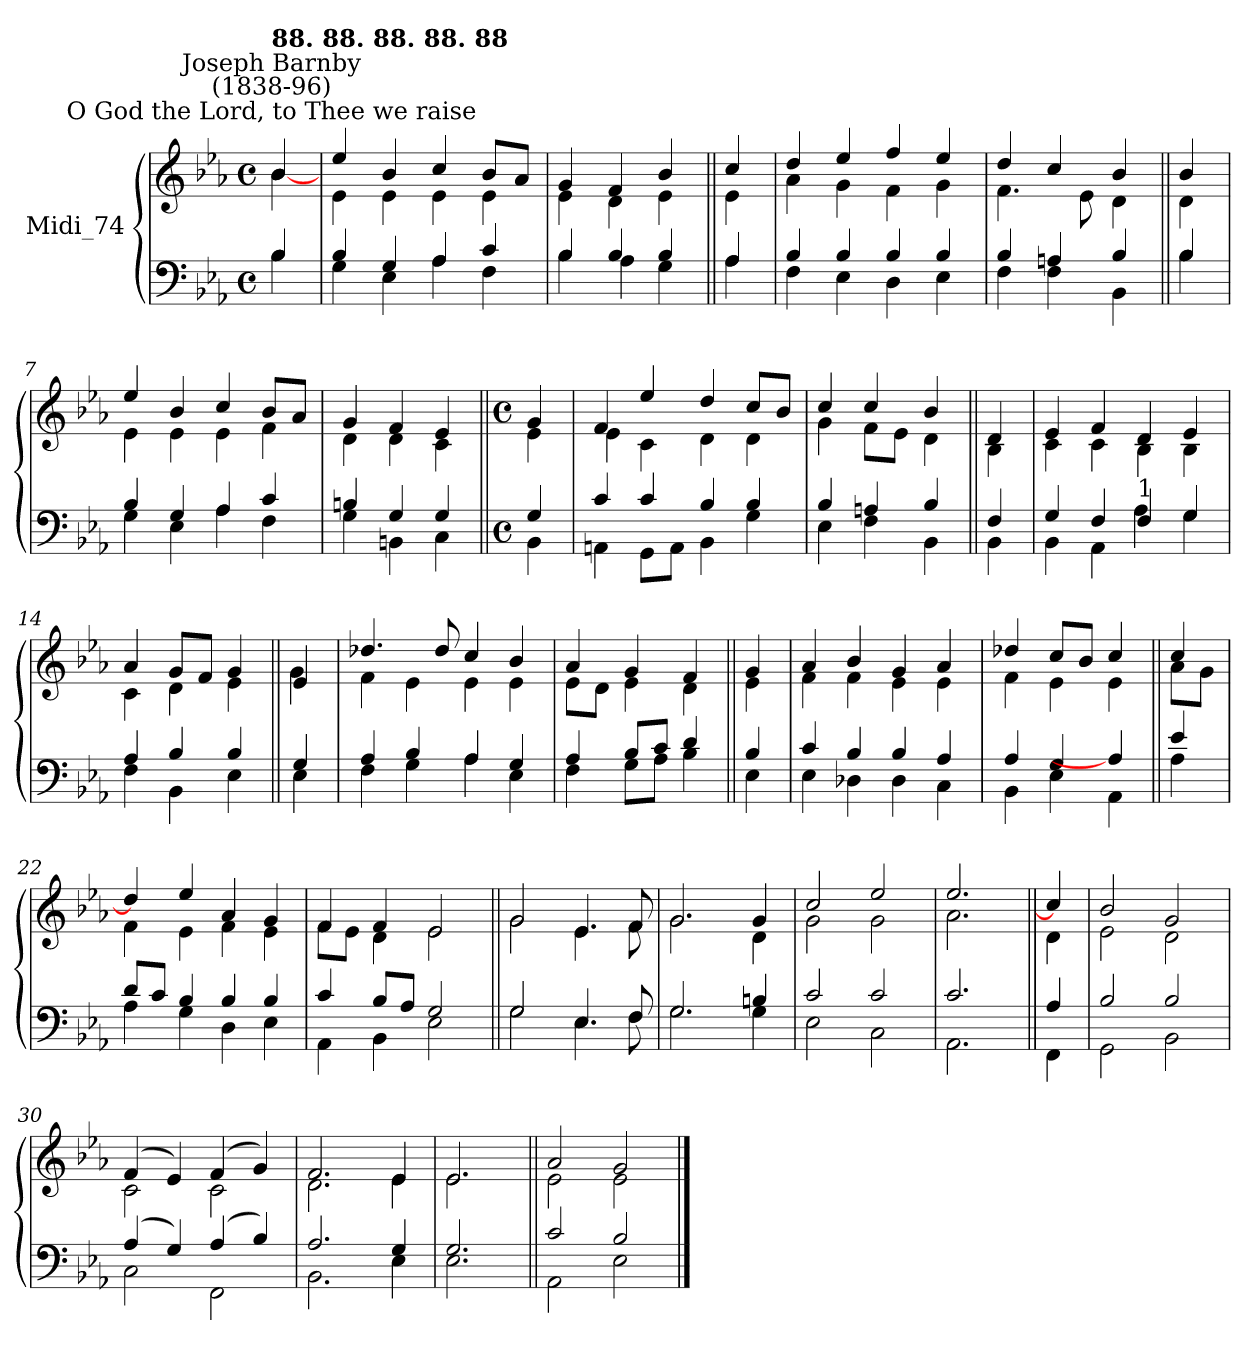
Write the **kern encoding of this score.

**kern	**kern
*part2	*part1
*staff2	*staff1
*I"Midi_74	*I"Midi_74
*clefF4	*clefG2
*k[b-e-a-]	*k[b-e-a-]
*E-:	*E-:
*M4/4	*M4/4
*met(c)	*met(c)
=	=
*^	*^
!	!	!LO:TX:a:cj:t=O God the Lord, to Thee we raise	!
!	!	!LO:TX:a:cj:t=Joseph Barnby\n(1838-96)	!
!	!	!LO:TX:a:B:t=88. 88. 88. 88. 88	!
4B-/	4B-\	4b-/	[4b-\
=1	=1	=1	=1
4B-/	4G\	4ee-/	4e-\
4G/	4E-\	4b-/	4e-\
4A-/	4A-\	4cc/	4e-\
4c/	4F\	8b-/L	4e-\
.	.	8a-/J	.
=2	=2	=2	=2
4B-/	4B-\	4g/	4e-\
4B-/	4A-\	4f/	4d\
4B-/	4G\	4b-/	4e-\
=3||	=3||	=3||	=3||
4A-/	4A-\	4cc/	4e-\
=4	=4	=4	=4
4B-/	4F\	4dd/	4a-\
4B-/	4E-\	4ee-/	4g\
4B-/	4D\	4ff/	4f\
4B-/	4E-\	4ee-/	4g\
=5	=5	=5	=5
4B-/	4F\	4dd/	4.f\
4An/	4F\	4cc/	.
.	.	.	8e-\
4B-/	4BB-\	4b-/	4d\
=6||	=6||	=6||	=6||
4B-/	4B-\	4b-/	4d\
=7	=7	=7	=7
4B-/	4G\	4ee-/	4e-\
4G/	4E-\	4b-/	4e-\
4A-/	4A-\	4cc/	4e-\
4c/	4F\	8b-/L	4f\
.	.	8a-/J	.
=8	=8	=8	=8
4Bn/	4G\	4g/	4d\
4G/	4BBn\	4f/	4d\
4G/	4C\	4e-/	4c\
!!LO:LB:g=z	!!
=9||	=9||	=9||	=9||
*M4/4	*	*M4/4	*
*met(c)	*	*met(c)	*
4G/	4BB-\	4g/	4e-\
=10	=10	=10	=10
4c/	4AAn\	4f/	4e-\
4c/	8GG\L	4ee-/	4c\
.	8AA\J	.	.
4B-/	4BB-\	4dd/	4d\
4B-/	4G\	8cc/L	4d\
.	.	8b-/J	.
=11	=11	=11	=11
4B-/	4E-\	4cc/	4g\
4An/	4F\	4cc/	8f\L
.	.	.	8e-\J
4B-/	4BB-\	4b-/	4d\
=12||	=12||	=12||	=12||
4F/	4BB-\	4d/	4B-\
=13	=13	=13	=13
4G/	4BB-\	4e-/	4c\
4F/	4AA-\	4f/	4c\
!	!	!LO:TX:b:t=1	!
4F/	4A-\	4d/	4B-\
4G/	4G\	4e-/	4B-\
=14	=14	=14	=14
4A-/	4F\	4a-/	4c\
4B-/	4BB-\	8g/L	4d\
.	.	8f/J	.
4B-/	4E-\	4g/	4e-\
=15||	=15||	=15||	=15||
4G/	4E-\	4e-/	4g\
=16	=16	=16	=16
4A-/	4F\	4.dd-X/	4f\
4B-/	4G\	.	4e-\
.	.	8dd-/	.
4A-/	4A-\	4cc/	4e-\
4G/	4E-\	4b-/	4e-\
=17	=17	=17	=17
4A-/	4F\	4a-/	8e-\L
.	.	.	8d\J
8B-/L	8G\L	4g/	4e-\
8c/J	8A-\J	.	.
4d/	4B-\	4f/	4d\
=18||	=18||	=18||	=18||
4B-/	4E-\	4g/	4e-\
=19	=19	=19	=19
4c/	4E-\	4a-/	4f\
4B-/	4D-X\	4b-/	4f\
4B-/	4D-\	4g/	4e-\
4A-/	4C\	4a-/	4e-\
!!LO:LB:g=z	!!
=20	=20	=20	=20
4A-/	4BB-\	4dd-X/	4f\
4G/	4E-\	8cc/L	4e-\
.	.	8b-/J	.
4A-/]	4AA-\	4cc/	4e-\
=21||	=21||	=21||	=21||
4e-/	4A-\	4cc/	8a-\L
.	.	.	8g\J
=22	=22	=22	=22
8d/L	4A-\	4ddn/]	4f\
8c/J	.	.	.
4B-/	4G\	4ee-/	4e-\
4B-/	4D\	4a-/	4f\
4B-/	4E-\	4g/	4e-\
=23	=23	=23	=23
4c/	4AA-\	4f/	8f\L
.	.	.	8e-\J
8B-/L	4BB-\	4f/	4d\
8A-/J	.	.	.
2G/	2E-\	2e-/	2e-\
=24||	=24||	=24||	=24||
2G/	2G\	2g/	2g\
4.E-/	4.E-\	4.e-/	4.e-\
8F/	8F\	8f/	8f\
=25	=25	=25	=25
2.G/	2.G\	2.g/	2.g\
4Bn/	4G\	4g/	4d\
=26	=26	=26	=26
2c/	2E-\	2cc/	2g\
2c/	2C\	2ee-/	2g\
=27	=27	=27	=27
2.c/	2.AA-\	2.ee-/	2.a-\
=28||	=28||	=28||	=28||
4A-/	4FF\	4cc/]	4d\
=29	=29	=29	=29
2B-/	2GG\	2b-/	2e-\
2B-/	2BB-\	2g/	2d\
=30	=30	=30	=30
(>4A-/	2C\	(>4f/	2c\
4G/)	.	4e-/)	.
(>4A-/	2FF\	(>4f/	2c\
4B-/)	.	4g/)	.
=31	=31	=31	=31
2.A-/	2.BB-\	2.f/	2.d\
4G/	4E-\	4e-/	4e-\
=32	=32	=32	=32
2.G/	2.E-\	2.e-/	2.e-\
=33||	=33||	=33||	=33||
2c/	2AA-\	2a-/	2e-\
2B-/	2E-\	2g/	2e-\
*v	*v	*	*
*	*v	*v
==	==
*-	*-
